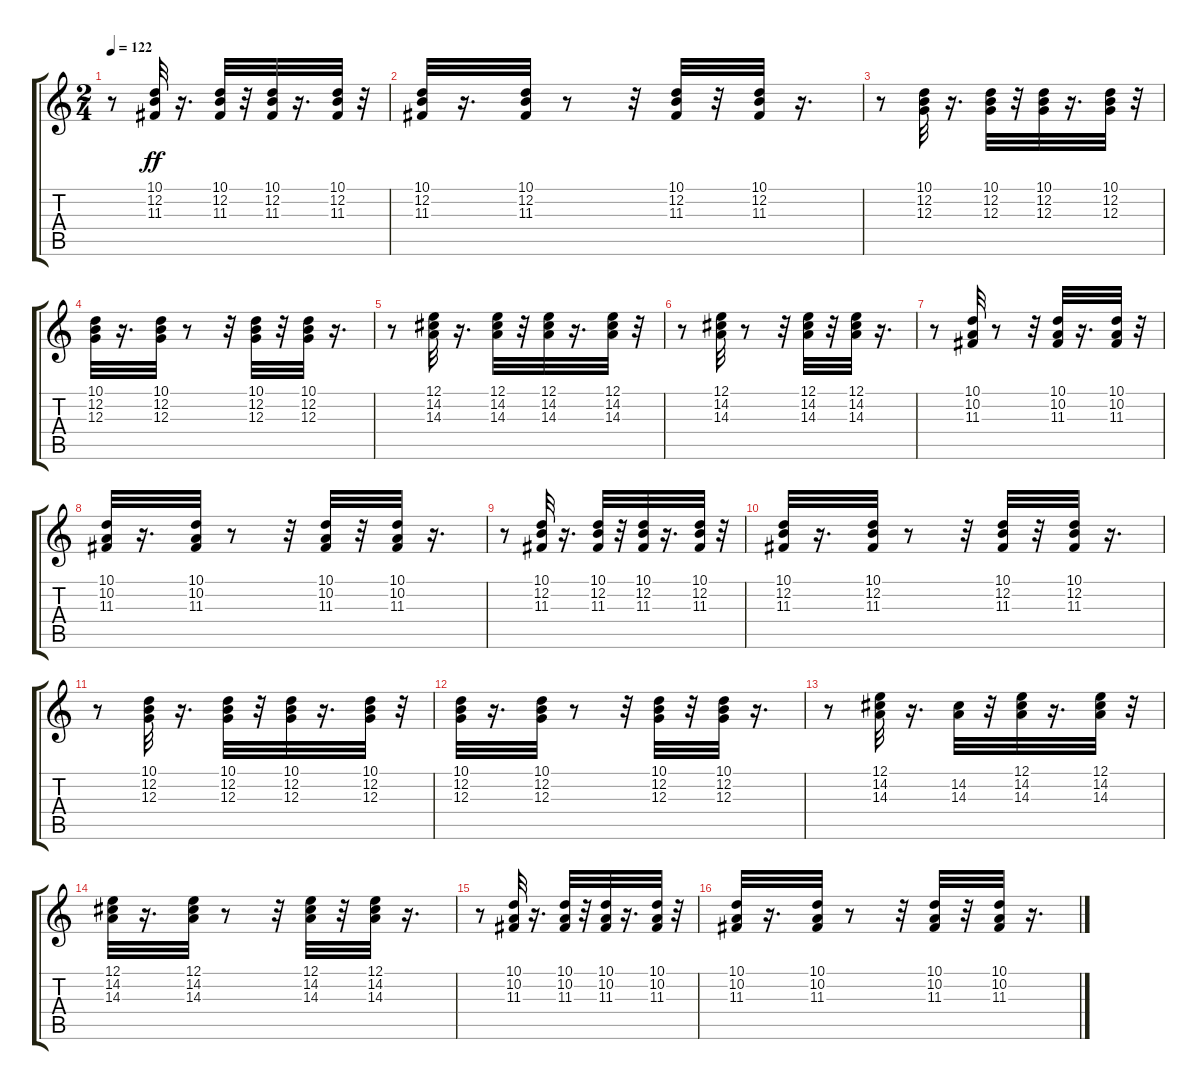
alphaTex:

\track "" {instrument rockorgan}
\staff {score tabs}
\tuning (E4 B3 G3 D3 A2 E2) {hide}
\ts (2 4)
\tempo 122
\clef g2
\ks c
r.8{dy ff} (10.1 12.2 11.3).32 r.16{d} (10.1 12.2 11.3).32 r.32 (10.1 12.2 11.3).32 r.16{d} (10.1 12.2 11.3).32 r.32 |
(10.1 12.2 11.3).32 r.16{d} (10.1 12.2 11.3).32 r.8 r.32 (10.1 12.2 11.3).32 r.32 (10.1 12.2 11.3).32 r.16{d} |
r.8 (10.1 12.2 12.3).32 r.16{d} (10.1 12.2 12.3).32 r.32 (10.1 12.2 12.3).32 r.16{d} (10.1 12.2 12.3).32 r.32 |
(10.1 12.2 12.3).32 r.16{d} (10.1 12.2 12.3).32 r.8 r.32 (10.1 12.2 12.3).32 r.32 (10.1 12.2 12.3).32 r.16{d} |
r.8 (12.1 14.2 14.3).32 r.16{d} (12.1 14.2 14.3).32 r.32 (12.1 14.2 14.3).32 r.16{d} (12.1 14.2 14.3).32 r.32 |
r.8 (12.1 14.2 14.3).32 r.8 r.32 (12.1 14.2 14.3).32 r.32 (12.1 14.2 14.3).32 r.16{d} |
r.8 (10.1 10.2 11.3).32 r.8 r.32 (10.1 10.2 11.3).32 r.16{d} (10.1 10.2 11.3).32 r.32 |
(10.1 10.2 11.3).32 r.16{d} (10.1 10.2 11.3).32 r.8 r.32 (10.1 10.2 11.3).32 r.32 (10.1 10.2 11.3).32 r.16{d} |
r.8 (10.1 12.2 11.3).32 r.16{d} (10.1 12.2 11.3).32 r.32 (10.1 12.2 11.3).32 r.16{d} (10.1 12.2 11.3).32 r.32 |
(10.1 12.2 11.3).32 r.16{d} (10.1 12.2 11.3).32 r.8 r.32 (10.1 12.2 11.3).32 r.32 (10.1 12.2 11.3).32 r.16{d} |
r.8 (10.1 12.2 12.3).32 r.16{d} (10.1 12.2 12.3).32 r.32 (10.1 12.2 12.3).32 r.16{d} (10.1 12.2 12.3).32 r.32 |
(10.1 12.2 12.3).32 r.16{d} (10.1 12.2 12.3).32 r.8 r.32 (10.1 12.2 12.3).32 r.32 (10.1 12.2 12.3).32 r.16{d} |
r.8 (12.1 14.2 14.3).32 r.16{d} (14.2 14.3).32 r.32 (12.1 14.2 14.3).32 r.16{d} (12.1 14.2 14.3).32 r.32 |
(12.1 14.2 14.3).32 r.16{d} (12.1 14.2 14.3).32 r.8 r.32 (12.1 14.2 14.3).32 r.32 (12.1 14.2 14.3).32 r.16{d} |
r.8 (10.1 10.2 11.3).32 r.16{d} (10.1 10.2 11.3).32 r.32 (10.1 10.2 11.3).32 r.16{d} (10.1 10.2 11.3).32 r.32 |
(10.1 10.2 11.3).32 r.16{d} (10.1 10.2 11.3).32 r.8 r.32 (10.1 10.2 11.3).32 r.32 (10.1 10.2 11.3).32 r.16{d}
